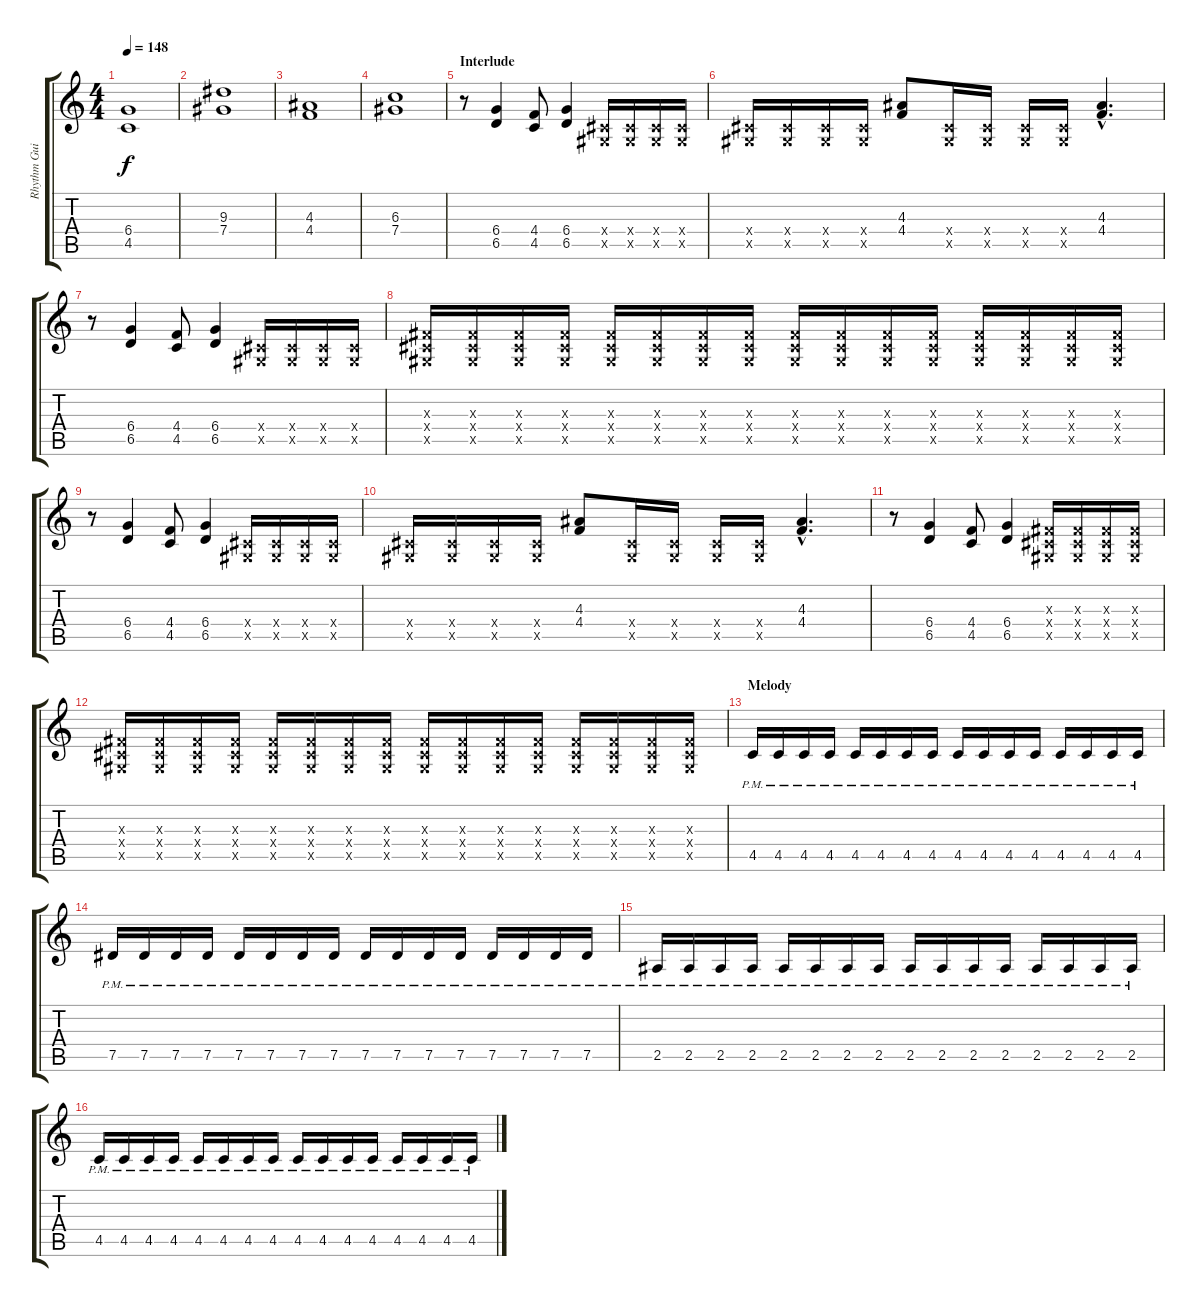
\track ("Rhythm Guitar" "Rhythm Gui") {instrument distortionguitar}
\staff {score tabs}
\tuning (Eb4 Bb3 Gb3 Db3 Ab2 Eb2) {hide}
\ts (4 4)
\tempo 148
\clef g2
\ks c
(6.4 4.5).1{dy f} |
(9.3 7.4).1 |
(4.3 4.4).1 |
(6.3 7.4).1 |
\section ("" "Interlude")
r.8 (6.4 6.5).4 (4.4 4.5).8 (6.4 6.5).4 (0.4{x} 0.5{x}).16 (0.4{x} 0.5{x}).16 (0.4{x} 0.5{x}).16 (0.4{x} 0.5{x}).16 |
(0.4{x} 0.5{x}).16 (0.4{x} 0.5{x}).16 (0.4{x} 0.5{x}).16 (0.4{x} 0.5{x}).16 (4.3 4.4).8 (0.4{x} 0.5{x}).16 (0.4{x} 0.5{x}).16 (0.4{x} 0.5{x}).16 (0.4{x} 0.5{x}).16 (4.3{hac} 4.4{hac}).4{d} |
r.8 (6.4 6.5).4 (4.4 4.5).8 (6.4 6.5).4 (0.4{x} 0.5{x}).16 (0.4{x} 0.5{x}).16 (0.4{x} 0.5{x}).16 (0.4{x} 0.5{x}).16 |
(0.3{x} 0.4{x} 0.5{x}).16 (0.3{x} 0.4{x} 0.5{x}).16 (0.3{x} 0.4{x} 0.5{x}).16 (0.3{x} 0.4{x} 0.5{x}).16 (0.3{x} 0.4{x} 0.5{x}).16 (0.3{x} 0.4{x} 0.5{x}).16 (0.3{x} 0.4{x} 0.5{x}).16 (0.3{x} 0.4{x} 0.5{x}).16 (0.3{x} 0.4{x} 0.5{x}).16 (0.3{x} 0.4{x} 0.5{x}).16 (0.3{x} 0.4{x} 0.5{x}).16 (0.3{x} 0.4{x} 0.5{x}).16 (0.3{x} 0.4{x} 0.5{x}).16 (0.3{x} 0.4{x} 0.5{x}).16 (0.3{x} 0.4{x} 0.5{x}).16 (0.3{x} 0.4{x} 0.5{x}).16 |
r.8 (6.4 6.5).4 (4.4 4.5).8 (6.4 6.5).4 (0.4{x} 0.5{x}).16 (0.4{x} 0.5{x}).16 (0.4{x} 0.5{x}).16 (0.4{x} 0.5{x}).16 |
(0.4{x} 0.5{x}).16 (0.4{x} 0.5{x}).16 (0.4{x} 0.5{x}).16 (0.4{x} 0.5{x}).16 (4.3 4.4).8 (0.4{x} 0.5{x}).16 (0.4{x} 0.5{x}).16 (0.4{x} 0.5{x}).16 (0.4{x} 0.5{x}).16 (4.3{hac} 4.4{hac}).4{d} |
r.8 (6.4 6.5).4 (4.4 4.5).8 (6.4 6.5).4 (0.3{x} 0.4{x} 0.5{x}).16 (0.3{x} 0.4{x} 0.5{x}).16 (0.3{x} 0.4{x} 0.5{x}).16 (0.3{x} 0.4{x} 0.5{x}).16 |
(0.3{x} 0.4{x} 0.5{x}).16 (0.3{x} 0.4{x} 0.5{x}).16 (0.3{x} 0.4{x} 0.5{x}).16 (0.3{x} 0.4{x} 0.5{x}).16 (0.3{x} 0.4{x} 0.5{x}).16 (0.3{x} 0.4{x} 0.5{x}).16 (0.3{x} 0.4{x} 0.5{x}).16 (0.3{x} 0.4{x} 0.5{x}).16 (0.3{x} 0.4{x} 0.5{x}).16 (0.3{x} 0.4{x} 0.5{x}).16 (0.3{x} 0.4{x} 0.5{x}).16 (0.3{x} 0.4{x} 0.5{x}).16 (0.3{x} 0.4{x} 0.5{x}).16 (0.3{x} 0.4{x} 0.5{x}).16 (0.3{x} 0.4{x} 0.5{x}).16 (0.3{x} 0.4{x} 0.5{x}).16 |
\section ("" "Melody")
4.5{pm}.16 4.5{pm}.16 4.5{pm}.16 4.5{pm}.16 4.5{pm}.16 4.5{pm}.16 4.5{pm}.16 4.5{pm}.16 4.5{pm}.16 4.5{pm}.16 4.5{pm}.16 4.5{pm}.16 4.5{pm}.16 4.5{pm}.16 4.5{pm}.16 4.5{pm}.16 |
7.5{pm}.16 7.5{pm}.16 7.5{pm}.16 7.5{pm}.16 7.5{pm}.16 7.5{pm}.16 7.5{pm}.16 7.5{pm}.16 7.5{pm}.16 7.5{pm}.16 7.5{pm}.16 7.5{pm}.16 7.5{pm}.16 7.5{pm}.16 7.5{pm}.16 7.5{pm}.16 |
2.5{pm}.16 2.5{pm}.16 2.5{pm}.16 2.5{pm}.16 2.5{pm}.16 2.5{pm}.16 2.5{pm}.16 2.5{pm}.16 2.5{pm}.16 2.5{pm}.16 2.5{pm}.16 2.5{pm}.16 2.5{pm}.16 2.5{pm}.16 2.5{pm}.16 2.5{pm}.16 |
4.5{pm}.16 4.5{pm}.16 4.5{pm}.16 4.5{pm}.16 4.5{pm}.16 4.5{pm}.16 4.5{pm}.16 4.5{pm}.16 4.5{pm}.16 4.5{pm}.16 4.5{pm}.16 4.5{pm}.16 4.5{pm}.16 4.5{pm}.16 4.5{pm}.16 4.5{pm}.16
